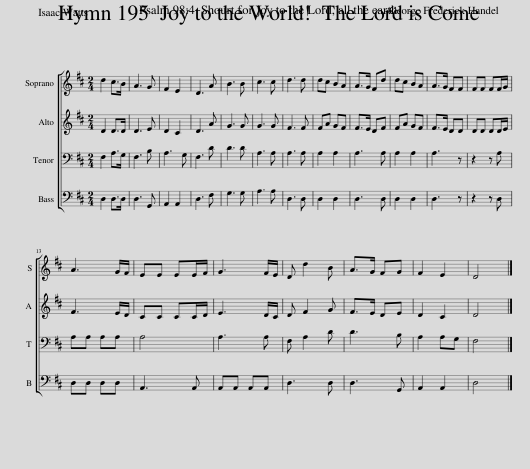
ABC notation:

X:1
%%score [ 1 2 3 4 ]
L:1/8
M:2/4
I:linebreak $
K:D
V:1 treble
V:2 treble
V:3 bass
V:4 bass
V:1
 d2 c>B | A3 G | F2 E2 | D3 A | B3 B | %5
 c3 c | d3 d | dc BA | A>G Fd | dc BA | %10
 A>G FF | FF FF/G/ |$ A3 G/F/ | EE EE/F/ | G3 F/E/ | %15
 D d2 B | A>G FG | F2 E2 | D4 |] %19
V:2
 D2 D>D | D3 E | D2 C2 | D3 A | G3 G | %5
 G3 G | F3 F | FA GF | F>E DF | FA GF | %10
 F>E DD | DD DD/E/ |$ F3 E/D/ | CC CC/D/ | E3 D/C/ | %15
 D F2 G | F>E DE | D2 C2 | D4 |] %19
V:3
 F,2 A,>G, | F,3 B, | A,3 G, | F,3 D | D3 D | %5
 A,3 A, | A,3 A, | A,2 A,2 | A,3 A, | A,2 A,2 | %10
 A,3 z | z2 z A, |$ A,A, A,A, | A,4 | A,3 A, | %15
 F, A,2 D | D3 B, | A,2 A,G, | F,4 |] %19
V:4
 D,2 D,>D, | D,3 G,, | A,,2 A,,2 | D,3 F, | G,3 G, | %5
 A,3 A, | D,3 D, | D,2 D,2 | D,3 D, | D,2 D,2 | %10
 D,3 z | z2 z D, |$ D,D, D,D, | A,,3 A,, | A,,A,, A,,A,, | %15
 D,3 D, | D,3 G,, | A,,2 A,,2 | D,4 |] %19
